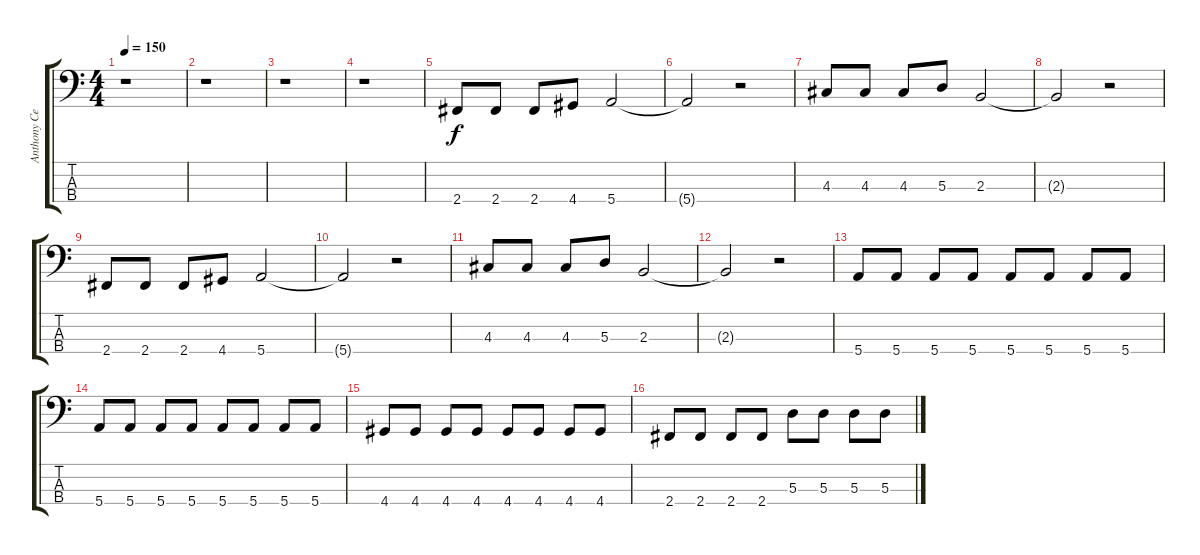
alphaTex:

\track ("Anthony Celestino" "Anthony Ce") {instrument electricbasspick}
\staff {score tabs}
\tuning (G2 D2 A1 E1) {hide}
\ts (4 4)
\tempo 150
\clef f4
\ks c
r.1{dy f} |
r.1 |
r.1 |
r.1 |
2.4.8 2.4.8 2.4.8 4.4.8 5.4.2 |
5.4{t}.2 r.2 |
4.3.8 4.3.8 4.3.8 5.3.8 2.3.2 |
2.3{t}.2 r.2 |
2.4.8 2.4.8 2.4.8 4.4.8 5.4.2 |
5.4{t}.2 r.2 |
4.3.8 4.3.8 4.3.8 5.3.8 2.3.2 |
2.3{t}.2 r.2 |
5.4.8 5.4.8 5.4.8 5.4.8 5.4.8 5.4.8 5.4.8 5.4.8 |
5.4.8 5.4.8 5.4.8 5.4.8 5.4.8 5.4.8 5.4.8 5.4.8 |
4.4.8 4.4.8 4.4.8 4.4.8 4.4.8 4.4.8 4.4.8 4.4.8 |
2.4.8 2.4.8 2.4.8 2.4.8 5.3.8 5.3.8 5.3.8 5.3.8
